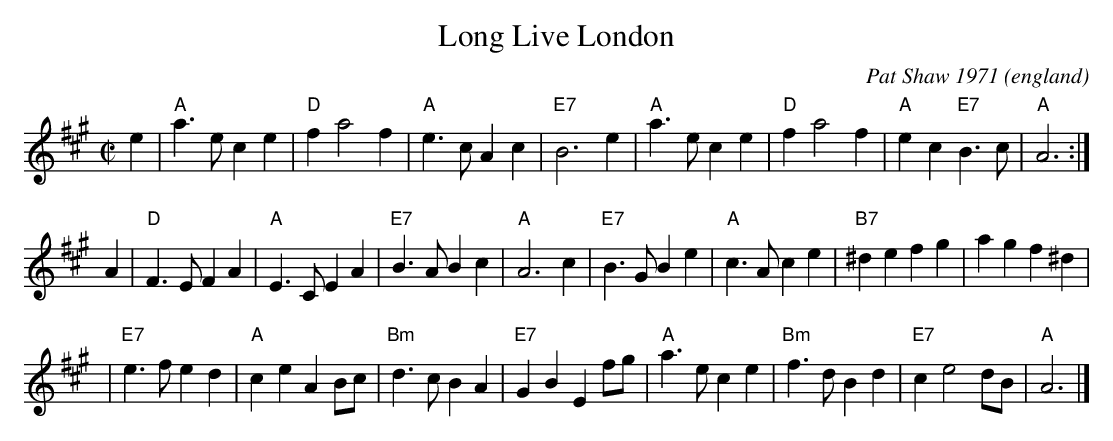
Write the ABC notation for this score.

X:1
T: Long Live London
O:england
C: Pat Shaw 1971
M: C|
L: 1/4
K: A
e \
| "A"a>ece | "D"fa2f | "A"e>c Ac | "E7"B3e \
| "A"a>ece | "D"fa2f | "A"ec "E7"B>c | "A"A3 :|
A \
| "D"F>EFA | "A"E>CEA | "E7"B>ABc | "A"A3c \
| "E7"B>GBe | "A"c>Ace | "B7"^defg | agf^d |
| "E7"e>fed | "A"ceAB/c/ | "Bm"d>cBA | "E7"GBEf/g/ \
| "A"a>ece | "Bm"f>dBd | "E7"ce2d/B/ | "A"A3 |]
